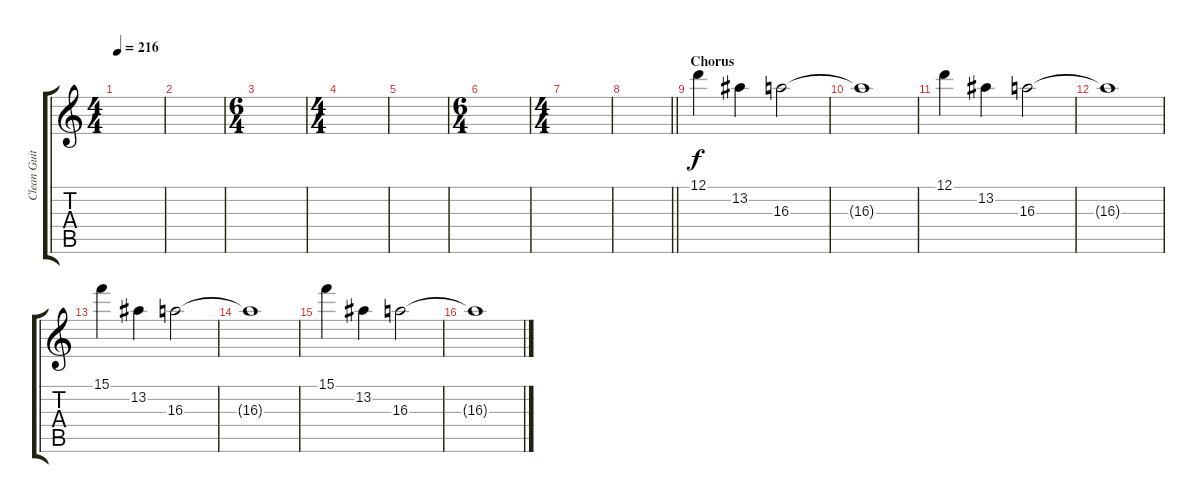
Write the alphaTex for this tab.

\track ("Clean Guitar" "Clean Guit") {instrument electricguitarclean}
\staff {score tabs}
\tuning (D4 A3 F3 C3 G2 D2) {hide}
\ts (4 4)
\tempo 216
\clef g2
\ks c
|
|
\ts (6 4)
|
\ts (4 4)
|
|
\ts (6 4)
|
\ts (4 4)
|
\barLineRight lightlight
|
\section ("" "Chorus")
12.1.4 13.2.4 16.3.2 |
16.3{t}.1 |
12.1.4 13.2.4 16.3.2 |
16.3{t}.1 |
15.1.4 13.2.4 16.3.2 |
16.3{t}.1 |
15.1.4 13.2.4 16.3.2 |
16.3{t}.1
